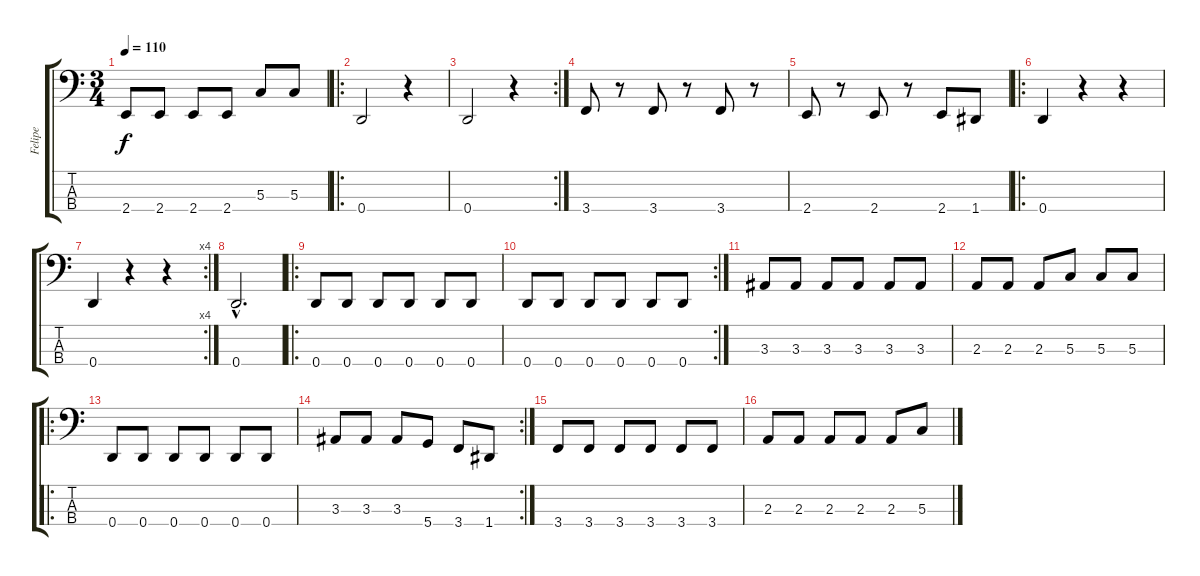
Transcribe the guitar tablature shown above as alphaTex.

\track ("Felipe" "Felipe") {instrument electricbassfinger}
\staff {score tabs}
\tuning (F2 C2 G1 D1) {hide}
\ts (3 4)
\tempo 110
\clef f4
\ks c
2.4.8{dy f} 2.4.8 2.4.8 2.4.8 5.3.8 5.3.8 |
\ro
0.4.2 r.4 |
\rc 2
0.4.2 r.4 |
3.4.8 r.8 3.4.8 r.8 3.4.8 r.8 |
2.4.8 r.8 2.4.8 r.8 2.4.8 1.4.8 |
\ro
0.4.4 r.4 r.4 |
\rc 4
0.4.4 r.4 r.4 |
0.4{hac}.2{d} |
\ro
0.4.8 0.4.8 0.4.8 0.4.8 0.4.8 0.4.8 |
\rc 2
0.4.8 0.4.8 0.4.8 0.4.8 0.4.8 0.4.8 |
3.3.8 3.3.8 3.3.8 3.3.8 3.3.8 3.3.8 |
2.3.8 2.3.8 2.3.8 5.3.8 5.3.8 5.3.8 |
\ro
0.4.8 0.4.8 0.4.8 0.4.8 0.4.8 0.4.8 |
\rc 2
3.3.8 3.3.8 3.3.8 5.4.8 3.4.8 1.4.8 |
3.4.8 3.4.8 3.4.8 3.4.8 3.4.8 3.4.8 |
2.3.8 2.3.8 2.3.8 2.3.8 2.3.8 5.3.8
